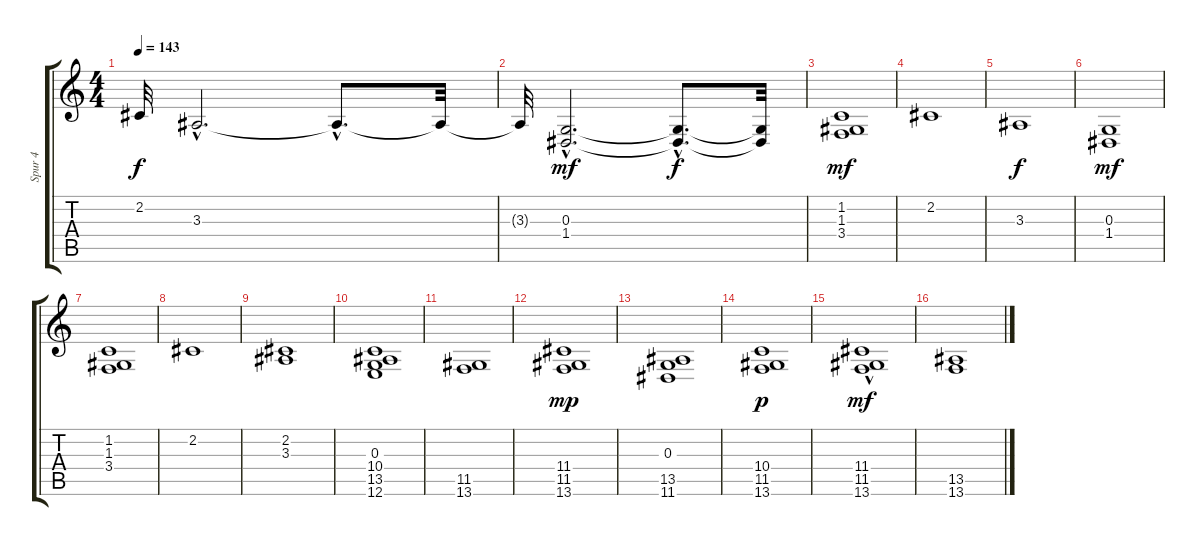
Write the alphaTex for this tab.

\track ("Spur 4" "Spur 4") {instrument cello}
\staff {score tabs}
\tuning (E4 B3 G3 D3 A2 E2) {hide}
\ts (4 4)
\tempo 143
\clef g2
\ks c
2.2{t}.32{dy f} 3.3{hac}.2{d} 3.3{hac t}.8{d} 3.3{t}.32 |
3.3{t}.32 (0.3{hac} 1.4{hac}).2{d dy mf} (0.3{hac t} 1.4{hac t}).8{d dy f} (0.3{t} 1.4{t}).32 |
(1.2 1.3 3.4).1{dy mf} |
2.2.1 |
3.3.1{dy f} |
(0.3 1.4).1{dy mf} |
(1.2 1.3 3.4).1 |
2.2.1 |
(2.2 3.3).1 |
(0.3 10.4 13.5 12.6).1 |
(11.5 13.6).1 |
(11.4 11.5 13.6).1{dy mp} |
(0.3 13.5 11.6).1 |
(10.4 11.5 13.6).1{dy p} |
(11.4 11.5{hac} 13.6).1{dy mf} |
(13.5 13.6).1
